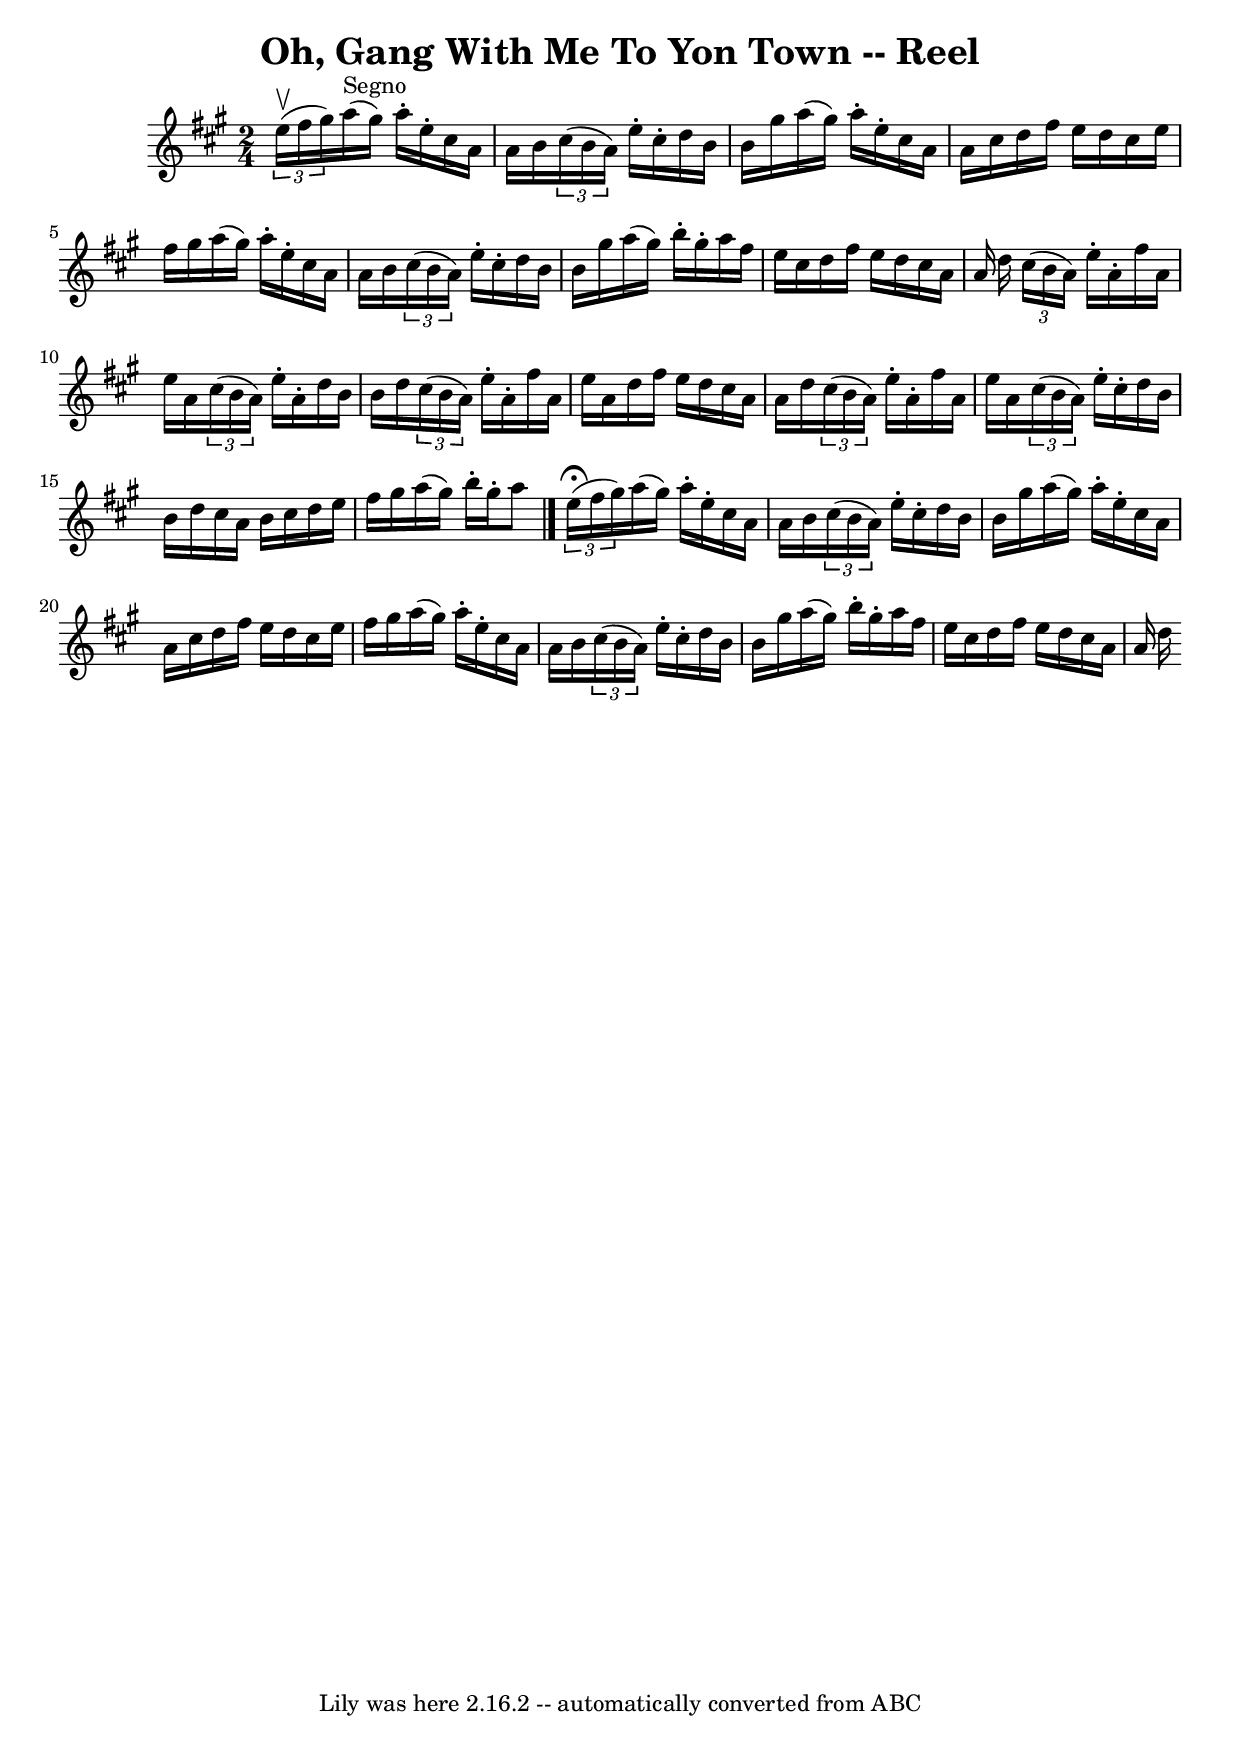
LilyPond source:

\version "2.16.2"
\include "Mammoth.ily"
\header {
  %% book = "Ryan's Mammoth Collection"
 crossRefNumber = "1"
 footnotes = ""
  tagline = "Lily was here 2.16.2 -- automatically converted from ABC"
  title = "Oh, Gang With Me To Yon Town -- Reel"

}
voicedefault =  {


  \time 2/4 
  \key a \major
  \times 2/3 { e''16^\upbow(fis''16 gis''16  
	)  	     }    |
 a''16^"Segno"(gis''16) a''16-. e''16-. cis''16 a'16 a'16 b'16   |
  \times 2/3 { cis''16 (b'16 a'16) 
 	     } e''16-. cis''16-. d''16 b'16 b'16 gis''16   |
 a''16 (gis''16) a''16-. e''16-. cis''16 a'16 a'16 cis''16   |
 d''16 fis''16 e''16 d''16 cis''16 e''16 fis''16 gis''16   |
 a''16 (gis''16) a''16-. e''16-. cis''16 a'16 a'16 b'16   |
  \times 2/3 { cis''16 (b'16 a'16) 
	     } e''16-. cis''16-. d''16 b'16 b'16 gis''16   |
 a''16 ( gis''16) b''16-. gis''16-. a''16 fis''16 e''16 cis''16    |
 d''16 fis''16 e''16 d''16 cis''16 a'16 a'16 d''16  \bar " |."     \times 2/3 { cis''16 (b'16 a'16) 
				  } e''16-. a'16-. fis''16 a'16 e''16 a'16   |
  \times 2/3 { cis''16 (
	 b'16 a'16)  	     } e''16-. a'16-. d''16 b'16 b'16 d''16    |
  \times 2/3 { cis''16 (b'16 a'16) 
	     } e''16-. a'16-. fis''16 a'16 e''16 a'16   |
 d''16 fis''16 e''16 d''16 cis''16 a'16 a'16 d''16   |
  \times 2/3 { cis''16 (
	 b'16 a'16)  	     } e''16-. a'16-. fis''16 a'16 e''16 a'16    |
  \times 2/3 { cis''16 (b'16 a'16)  	     } e''16-. cis''16-. d''16 b'16 b'16 d''16   |
 cis''16 a'16 b'16 cis''16 d''16 e''16 fis''16 gis''16   |
 a''16 (gis''16) b''16-. gis''16-. a''8    \bar "|."     \times 2/3 { e''16 
							   ^\fermata(fis''16 gis''16)  							  }  |
 a''16 (gis''16) a''16-. e''16-. cis''16 a'16 a'16 b'16  |
  \times 2/3 {   
 cis''16 (b'16 a'16) 
  } e''16-. cis''16-. d''16 b'16 b'16 gis''16   |
 a''16 (gis''16) a''16-. e''16-. cis''16 a'16 a'16 cis''16   |
 d''16 fis''16 e''16 d''16 cis''16 e''16 fis''16 gis''16   |
 a''16 (gis''16) a''16-. e''16-. cis''16 a'16 a'16 b'16   |
  \times 2/3 {  
 cis''16 (b'16 a'16) 
  } e''16-. cis''16-. d''16 b'16 b'16 gis''16   |
 a''16 (gis''16) b''16-. gis''16-. a''16 fis''16 e''16 cis''16   |
 d''16 fis''16 e''16 d''16 cis''16 a'16 a'16 d''16    \bar " |."   

}

\score{
  <<

    \context Staff="default"
    {
      \voicedefault 
      
    }

  >>
  \layout {
    
  }
  \midi {
  }

}
